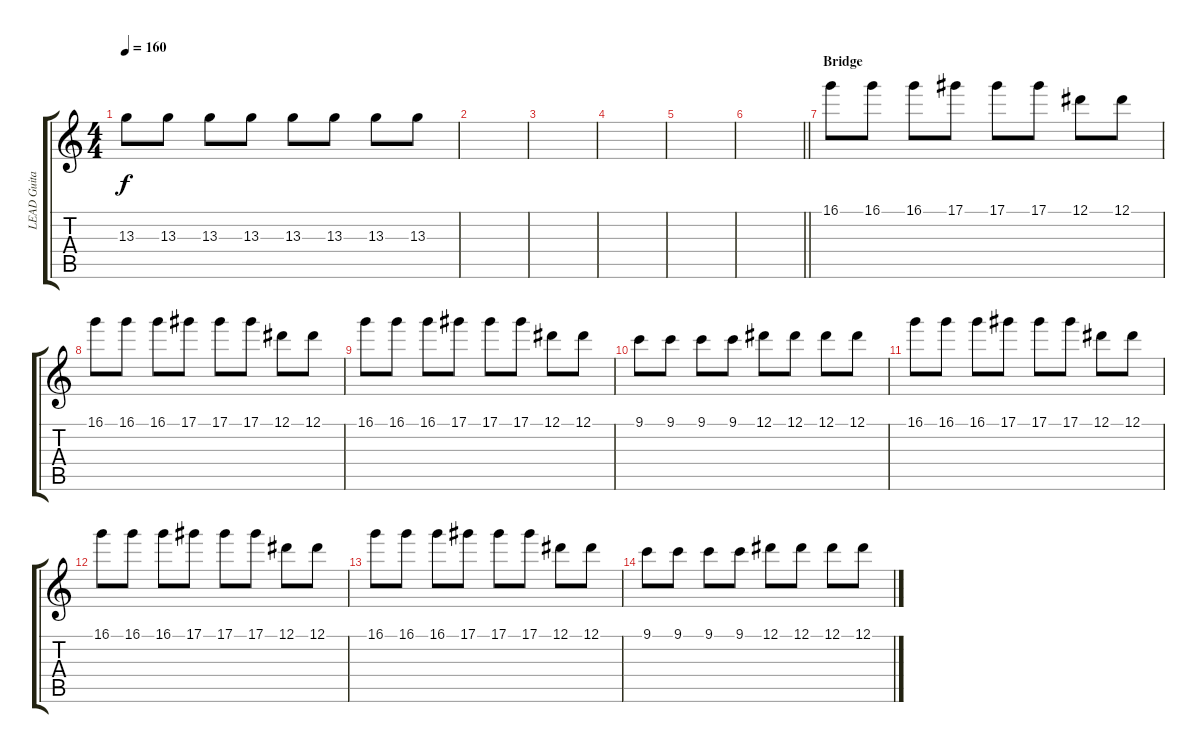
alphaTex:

\track ("LEAD Guitar" "LEAD Guita") {instrument distortionguitar}
\staff {score tabs}
\tuning (Eb4 Bb3 Gb3 Db3 Ab2 Db2) {hide}
\ts (4 4)
\tempo 160
\clef g2
\ks c
13.3.8{dy f} 13.3.8 13.3.8 13.3.8 13.3.8 13.3.8 13.3.8 13.3.8 |
|
|
|
|
\barLineRight lightlight
|
\section ("" "Bridge")
16.1.8{beam Down} 16.1.8{beam Down} 16.1.8 17.1.8 17.1.8 17.1.8 12.1.8 12.1.8 |
16.1.8{beam Down} 16.1.8{beam Down} 16.1.8 17.1.8 17.1.8 17.1.8 12.1.8 12.1.8 |
16.1.8{beam Down} 16.1.8{beam Down} 16.1.8 17.1.8 17.1.8 17.1.8 12.1.8 12.1.8 |
9.1.8 9.1.8 9.1.8 9.1.8 12.1.8 12.1.8 12.1.8 12.1.8 |
16.1.8{beam Down} 16.1.8{beam Down} 16.1.8 17.1.8 17.1.8 17.1.8 12.1.8 12.1.8 |
16.1.8{beam Down} 16.1.8{beam Down} 16.1.8 17.1.8 17.1.8 17.1.8 12.1.8 12.1.8 |
16.1.8{beam Down} 16.1.8{beam Down} 16.1.8 17.1.8 17.1.8 17.1.8 12.1.8 12.1.8 |
9.1.8 9.1.8 9.1.8 9.1.8 12.1.8 12.1.8 12.1.8 12.1.8
